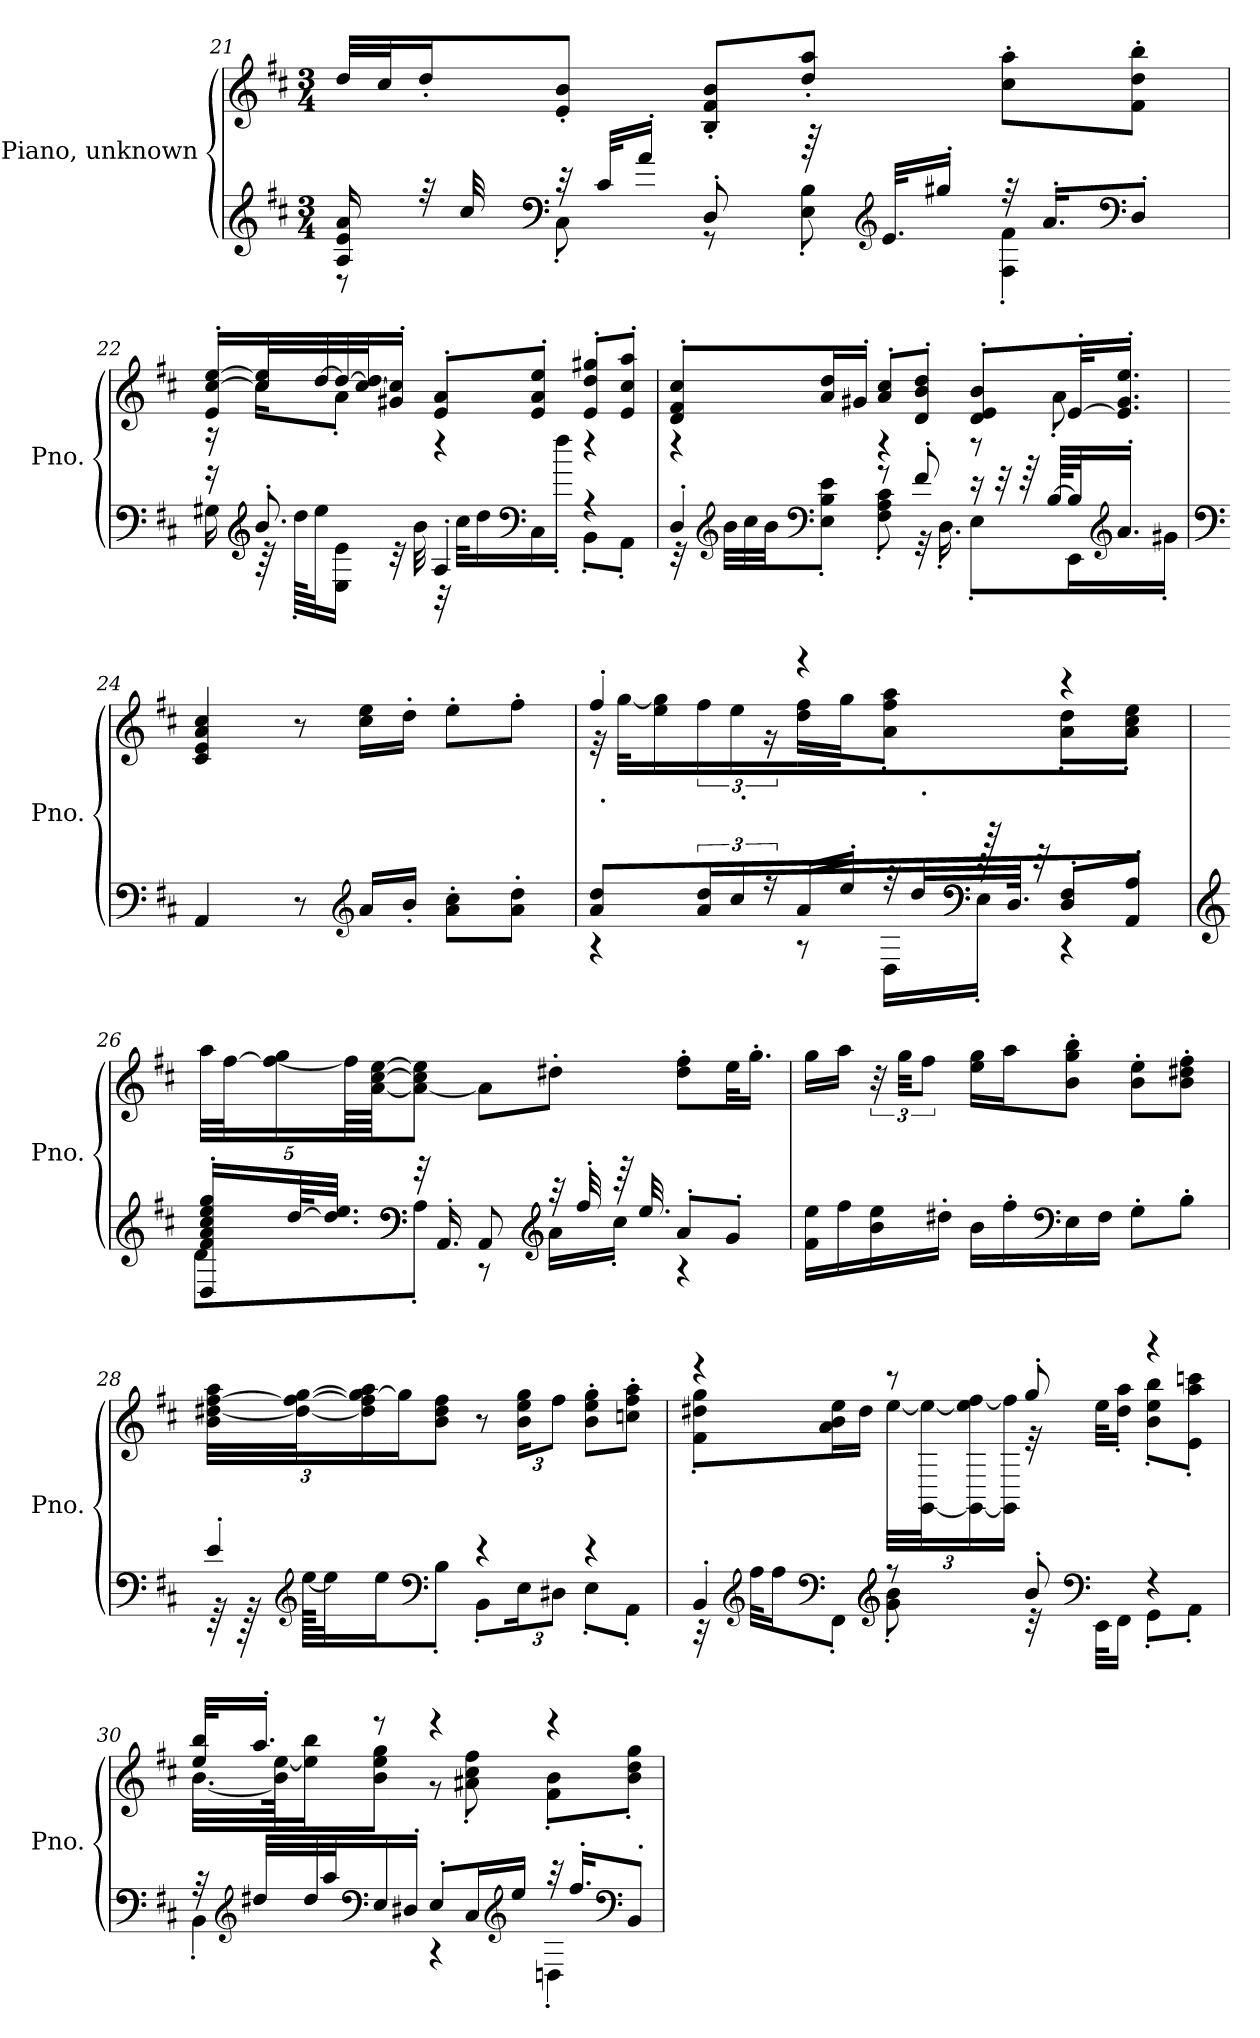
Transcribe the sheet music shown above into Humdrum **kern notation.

**kern	**kern
*part1	*part1
*staff2	*staff1
*I"Piano, unknown	*
*I'Pno.	*
*clefG2	*clefG2
*k[f#c#]	*k[f#c#]
*M3/4	*M3/4
=21	=21
*^	*
16A/ 16e/ 16a/	8r	32dd/LLL
.	.	32cc#/J
32r	.	16dd'/J
32cc#/	.	.
*clefF4	*	*
32r	8C#'\	8e/' 8b/'J
32c#/KLL	.	.
16a'/JJ	.	.
8D'/	8r	8B/' 8f#/' 8b/'L
64r	8E\' 8B\'	8dd/' 8aa/'J
*clefG2	*	*
32.e/KLL	.	.
16gg#X'/JJ	.	.
32r	4F#\' 4f#\'	8cc#\' 8aa\'L
16.a'/KL	.	.
*clefF4	*	*
8D'/J	.	8f#\' 8dd\' 8bb\'J
!!LO:LB:g=z
=22	=22	=22
*	*	*^
16r	16G#X\	16e/' [16cc#/' [16ee/'LL	16r
*clefG2	*	*	*
8.b'/	64r	32cc#/] 32ee/]L	16cc#\KL
.	64dd'\KLLL	.	.
.	32ee\J	[32dd/	.
.	16E\ 16e\JJ	32dd/_	8a'\J
.	.	[32cc#/ 32dd/]J	.
.	32r	16g#X/' 16cc#/]'JJ	.
.	32b\	.	.
4A'/	32r	8e/' 8a/'L	4r
.	32cc#\KLL	.	.
.	16dd\	.	.
*clefF4	*	*	*
.	16C#\	8e/' 8a/' 8ee/'J	.
.	16ff#'\JJ	.	.
4r	8BB'\L	8e/' 8dd/' 8gg#X/'L	4r
.	8AA'\J	8e/' 8cc#/' 8aa/'J	.
!!LO:LB:g=z	!!
=23	=23	=23	=23
4D'/	32r	8d/' 8f#/' 8cc#/'L	4r
*clefG2	*	*	*
.	32b\LLL	.	.
.	32cc#\	.	.
.	32b\JJ	.	.
*clefF4	*	*	*
.	8E\' 8B\' 8e\'J	16a/ 16dd/L	.
.	.	16g#X'/JJ	.
8r	8F#\' 8A\' 8c#\'	8a/' 8cc#/'L	4r
8f#'/	32r	8d/' 8b/' 8dd/'J	.
.	16.D'\	.	.
16r	8E'\L	8d/' 8e/' 8b/'L	8r
32r	.	.	.
64r	.	.	.
[64B/KLLL	.	.	.
32B/J]	16EE\L	[32e'/KL	8a'\
*clefG2	*	*	*
16.a'/JJ	.	16.e/]' 16.g#/' 16.ee/'JJ	.
.	16g#X'\JJ	.	.
*v	*v	*	*
*	*v	*v
=24	=24
*clefF4	*
4AA/	4c#/ 4e/ 4a/ 4cc#/
8r	8r
*clefG2	*
16a/LL	16cc#\ 16ee\LL
16b'/JJ	16dd'\JJ
8a\' 8cc#\'L	8ee'\L
8a\' 8dd\'J	8ff#'\J
!!LO:LB:g=z
=25	=25
*^	*^
8a/' 8dd/'L	4r	4ff#'/	32r
.	.	.	[32gg\KLL
.	.	.	16ee\ 16gg\]
24a/ 24dd/L	.	.	24ff#\
24cc#'/JJ	.	.	24ee\JJ
24r	.	.	24r
16a/LL	8r	4r	16dd\ 16ff#\LL
16ee'/JJ	.	.	16gg\J
32r	16D\LL	.	8a\' 8ff#\' 8aa\'J
32dd'/	.	.	.
*clefF4	*	*	*
128r	16E'\JJ	.	.
64.D/	.	.	.
32r	.	.	.
8D/' 8F#/'L	4r	4r	8a\' 8dd\'L
8AA/' 8A/'J	.	.	8a\' 8cc#\' 8ee\'J
*	*	*v	*v
=26	=26	=26
*clefG2	*	*
*	*	*Xbrackettup
16D/' 16f#/' 16a/' 16cc#/' 16ee/' 16gg/'LL	8d\L	40aa\LLL
.	.	[40ff#\J
.	.	20ff#\_ 20gg\
[64dd/KL	.	.
32.dd/] 32.ee/JJJ	.	.
.	.	80ff#\LL]
.	.	[80a\ [80cc#\ [80ee\JJJ
*clefF4	*	*
32r	8A'\J	8a\_ 8cc#\] 8ee\]J
16.AA'/	.	.
8AA/	8r	8a\L]
*clefG2	*	*
32r	16a\LL	8dd#X'\J
32ff#'/	.	.
64r	16cc#'\JJ	.
32.ee/	.	.
8a'/L	4r	8dd#\' 8ff#\'L
8g'/J	.	32ee\KL
.	.	16.gg'\JJ
*v	*v	*
!!LO:LB:g=z
=27	=27
16f#\ 16ee\LL	16gg\LL
16ff#\	16aa\JJ
*	*brackettup
16b\ 16ee\	48r
.	48gg\KKL
.	12ff#\J
16dd#X'\JJ	.
16b\LL	16ee\ 16gg\LL
16ff#'\	16aa\J
*clefF4	*
16E\	8b\' 8gg\' 8bb\'J
16F#\JJ	.
8G'\L	8b\' 8ee\'L
8B'\J	8b\' 8dd#X\' 8ff#\'J
=28	=28
*^	*
*	*	*Xbrackettup
4e'/	64r	48b\ [48dd#X\ [48ff#\ 48aa\LLL
.	128r	.
.	.	48dd#\_ 48ff#\_ [48gg\J
*clefG2	*	*
.	[128ee\KKLLL	.
.	32ee\J]	.
.	.	24dd#\] 24ff#\] 24gg\_ 24aa\
.	16ee\J	.
.	.	24gg\J]
*clefF4	*	*
.	8B'\J	8b\ 8dd#\ 8ff#\J
4r	8BB'\L	8r
*	*Xbrackettup	*
.	24E\K	24b\ 24ee\ 24gg\KL
.	12D#X\J	12ff#\J
4r	8E'\L	8b\' 8ee\' 8gg\'L
.	8AA'\J	8ccn\' 8ff#\' 8aa\'J
!!LO:PB:g=z
=29	=29	=29
*	*	*^
4BB'/	32r	4r	8f#\' 8dd#X\' 8gg\'L
*clefG2	*	*	*
.	32ff#\KLL	.	.
.	16ff#\J	.	.
*clefF4	*	*	*
.	8FF#'\J	.	16a\ 16b\ 16ee\L
.	.	.	16dd#\JJ
*clefG2	*	*	*
8r	8g\' 8b\'	8r	[48ee\LLL
.	.	.	[48GG\ 48ee\_J
.	.	.	24GG\_ 24ee\] [24ff#\
.	.	.	24GG\] 24ff#\]JJ
8b'/	32r	8gg'/	32r
*clefF4	*	*	*
.	32EE\KLL	.	32ee\KLL
.	16FF#\JJ	.	16dd#\' 16aa\'JJ
4r	8GG'\L	4r	8b\' 8ee\' 8bb\'L
.	8AA'\J	.	8e\' 8aa\' 8cccn\'J
!!LO:LB:g=z	!!
=30	=30	=30	=30
32r	4BB'\	32ee/ 32bb/KLL	[32.b\LLL
*clefG2	*	*	*
32dd#X/LLL	.	16.aa'/JJ	.
.	.	.	64b\] [64ee\JK
32dd#/	.	.	16ee\] 16bb\J
32aa/J	.	.	.
*clefF4	*	*	*
16E/	.	8r	8b\ 8ee\ 8gg\J
16D#X'/JJ	.	.	.
8E'/L	4r	4r	8r
16C#/L	.	.	8a#X\' 8cc#\' 8ff#\'
*clefG2	*	*	*
16ee/JJ	.	.	.
32r	4Dn'\	4r	8f#\' 8b\'L
16.ff#'/KL	.	.	.
*clefF4	*	*	*
8BB'/J	.	.	8b\' 8dd\' 8gg\'J
*v	*v	*	*
*	*v	*v
=	=
*-	*-
